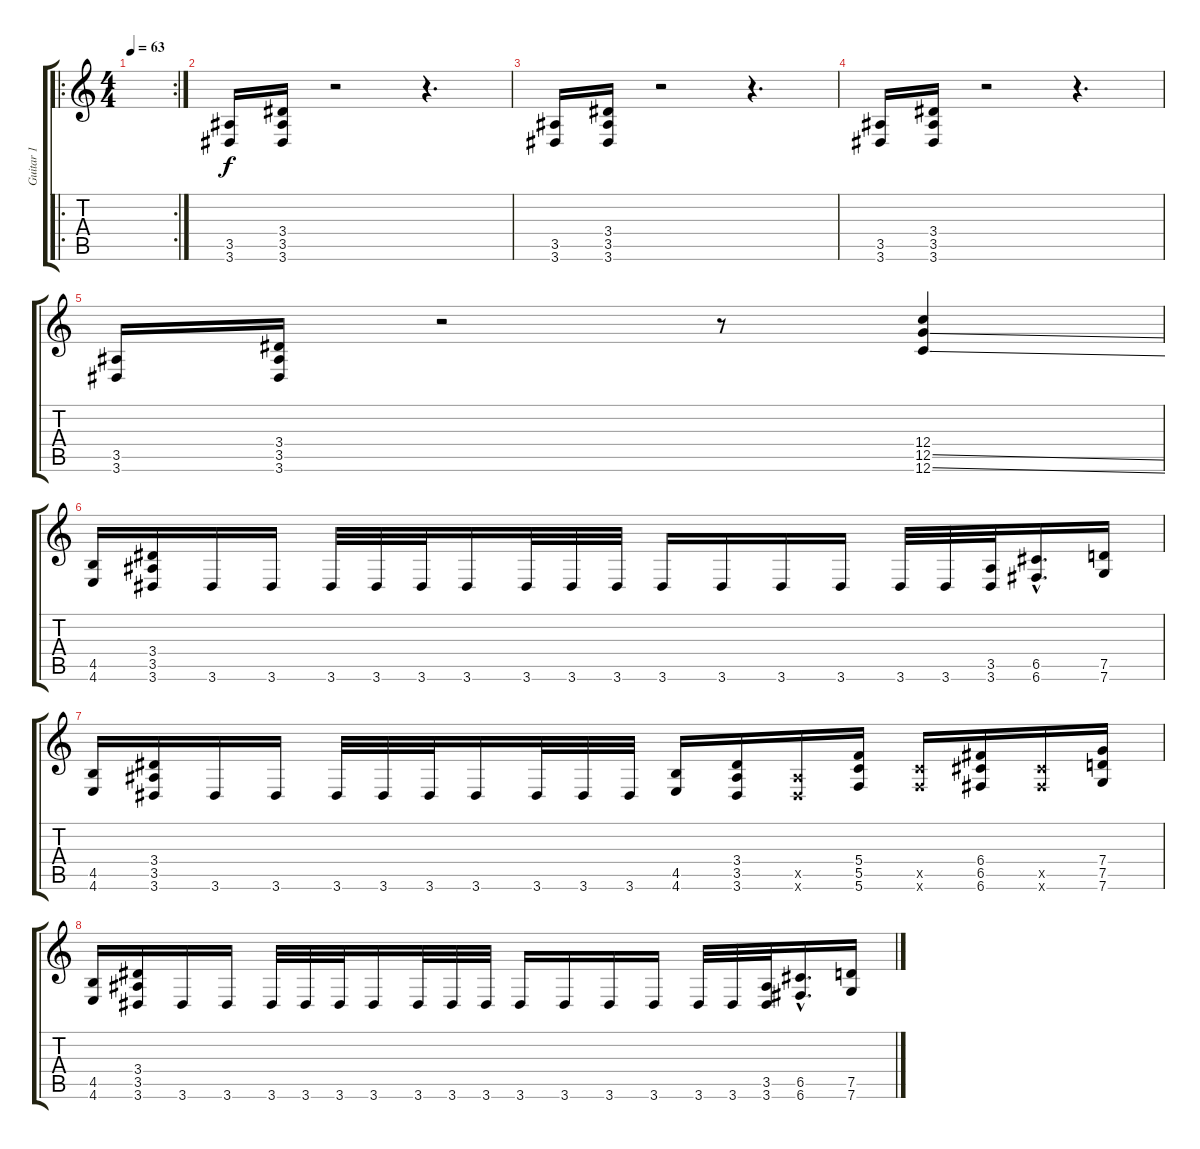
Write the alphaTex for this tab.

\track ("Guitar 1" "Guitar 1") {instrument overdrivenguitar}
\staff {score tabs}
\tuning (D4 A3 F3 C3 G2 C2) {hide}
\ro
\rc 2
\ts (4 4)
\tempo 63
\clef g2
\ks c
|
(3.5 3.6).16 (3.4 3.5 3.6).16 r.2 r.4{d} |
(3.5 3.6).16 (3.4 3.5 3.6).16 r.2 r.4{d} |
(3.5 3.6).16 (3.4 3.5 3.6).16 r.2 r.4{d} |
(3.5 3.6).16 (3.4 3.5 3.6).16 r.2 r.8 (12.4 12.5{ss} 12.6{ss}).4 |
(4.5 4.6).16 (3.4 3.5 3.6).16 3.6.16 3.6.16 3.6.32 3.6.32 3.6.32 3.6.16 3.6.32 3.6.32 3.6.32 3.6.16 3.6.16 3.6.16 3.6.16 3.6.32 3.6.32 (3.5 3.6).32 (6.5{hac} 6.6{hac}).16{d} (7.5 7.6).16 |
(4.5 4.6).16 (3.4 3.5 3.6).16 3.6.16 3.6.16 3.6.32 3.6.32 3.6.32 3.6.16 3.6.32 3.6.32 3.6.32 (4.5 4.6).16 (3.4 3.5 3.6).16 (3.5{x} 3.6{x}).16 (5.4 5.5 5.6).16 (5.5{x} 5.6{x}).16 (6.4 6.5 6.6).16 (6.5{x} 6.6{x}).16 (7.4 7.5 7.6).16 |
(4.5 4.6).16 (3.4 3.5 3.6).16 3.6.16 3.6.16 3.6.32 3.6.32 3.6.32 3.6.16 3.6.32 3.6.32 3.6.32 3.6.16 3.6.16 3.6.16 3.6.16 3.6.32 3.6.32 (3.5 3.6).32 (6.5{hac} 6.6{hac}).16{d} (7.5 7.6).16
